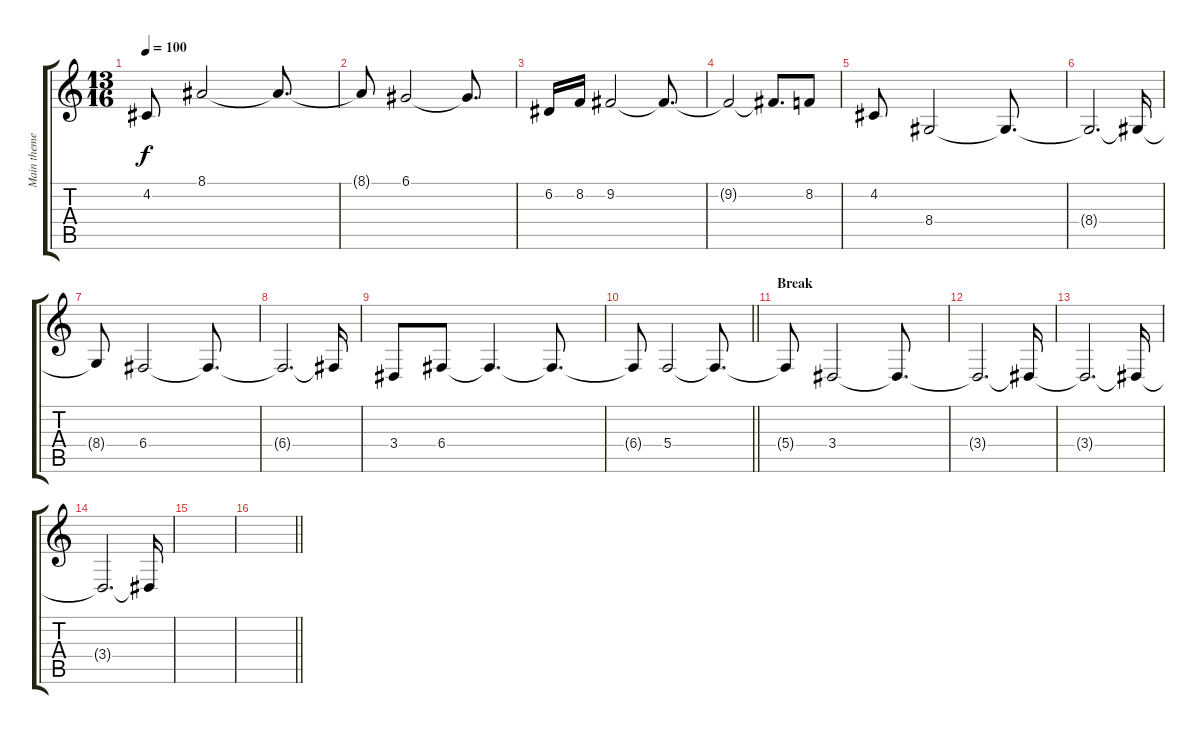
\track ("Main theme" "Main theme") {instrument synthstrings1}
\staff {score tabs}
\tuning (D4 A3 F3 C3 G2 C2) {hide}
\ts (13 16)
\tempo 100
\clef g2
\ks c
4.2.8{dy f} 8.1.2 8.1{t}.8{d} |
8.1{t}.8 6.1.2 6.1{t}.8{d} |
6.2.16 8.2.16 9.2.2 9.2{t}.8{d} |
9.2{t}.2 9.2{t}.8{d} 8.2.8 |
4.2.8 8.4.2 8.4{t}.8{d} |
8.4{t}.2{d} 8.4{t}.16 |
8.4{t}.8 6.4.2 6.4{t}.8{d} |
6.4{t}.2{d} 6.4{t}.16 |
3.4.8 6.4.8 6.4{t}.4{d} 6.4{t}.8{d} |
\barLineRight lightlight
6.4{t}.8 5.4.2 5.4{t}.8{d} |
\section ("" "Break")
5.4{t}.8 3.4.2{volume 2} 3.4{t}.8{d} |
3.4{t}.2{d} 3.4{t}.16 |
3.4{t}.2{d} 3.4{t}.16 |
3.4{t}.2{d} 3.4{t}.16 |
|
\barLineRight lightlight
